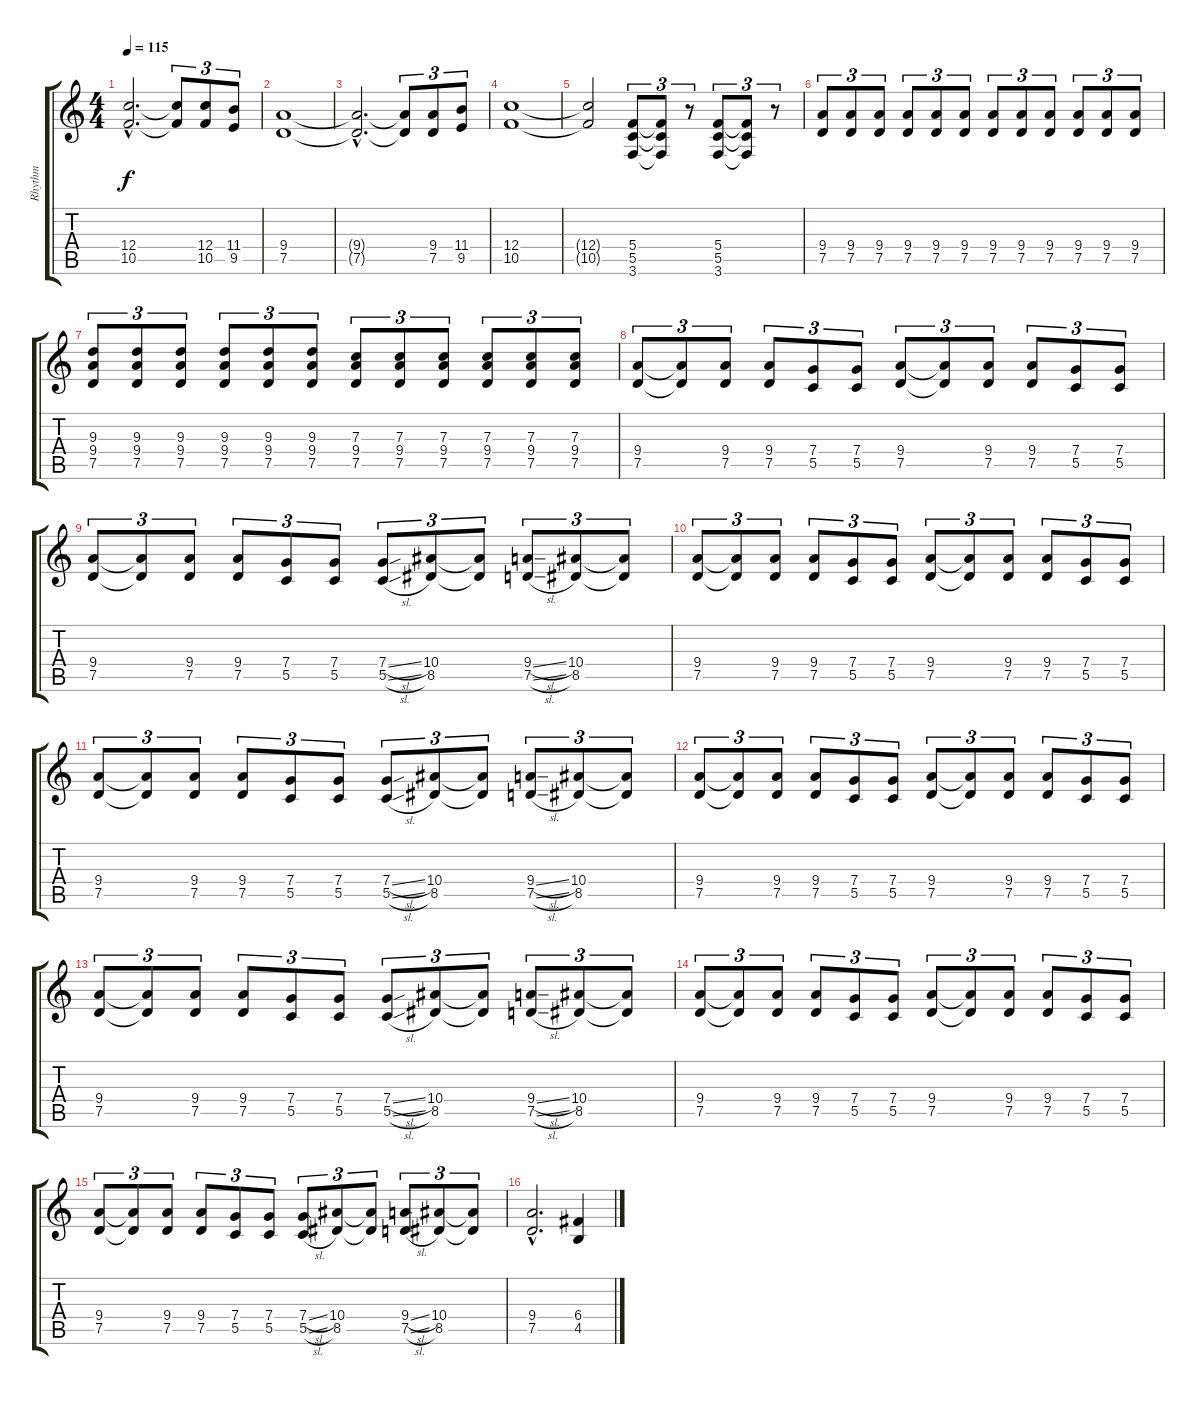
\track ("Rhythm" "Rhythm") {instrument overdrivenguitar}
\staff {score tabs}
\tuning (D4 A3 F3 C3 G2 D2) {hide}
\ts (4 4)
\tempo 115
\clef g2
\ks c
(12.4{hac t} 10.5{hac t}).2{d dy f} (12.4{t} 10.5{t}).8{tu (3 2)} (12.4 10.5).8{tu (3 2)} (11.4 9.5).8{tu (3 2)} |
(9.4 7.5).1 |
(9.4{hac t} 7.5{hac t}).2{d} (9.4{t} 7.5{t}).8{tu (3 2)} (9.4 7.5).8{tu (3 2)} (11.4 9.5).8{tu (3 2)} |
(12.4 10.5).1 |
(12.4{t} 10.5{t}).2 (5.4 5.5 3.6).8{tu (3 2)} (5.4{t} 5.5{t} 3.6{t}).8{tu (3 2)} r.8{tu (3 2)} (5.4 5.5 3.6).8{tu (3 2)} (5.4{t} 5.5{t} 3.6{t}).8{tu (3 2)} r.8{tu (3 2)} |
(9.4 7.5).8{tu (3 2)} (9.4 7.5).8{tu (3 2)} (9.4 7.5).8{tu (3 2)} (9.4 7.5).8{tu (3 2)} (9.4 7.5).8{tu (3 2)} (9.4 7.5).8{tu (3 2)} (9.4 7.5).8{tu (3 2)} (9.4 7.5).8{tu (3 2)} (9.4 7.5).8{tu (3 2)} (9.4 7.5).8{tu (3 2)} (9.4 7.5).8{tu (3 2)} (9.4 7.5).8{tu (3 2)} |
(9.3 9.4 7.5).8{tu (3 2)} (9.3 9.4 7.5).8{tu (3 2)} (9.3 9.4 7.5).8{tu (3 2)} (9.3 9.4 7.5).8{tu (3 2)} (9.3 9.4 7.5).8{tu (3 2)} (9.3 9.4 7.5).8{tu (3 2)} (7.3 9.4 7.5).8{tu (3 2)} (7.3 9.4 7.5).8{tu (3 2)} (7.3 9.4 7.5).8{tu (3 2)} (7.3 9.4 7.5).8{tu (3 2)} (7.3 9.4 7.5).8{tu (3 2)} (7.3 9.4 7.5).8{tu (3 2)} |
(9.4 7.5).8{tu (3 2)} (9.4{t} 7.5{t}).8{tu (3 2)} (9.4 7.5).8{tu (3 2)} (9.4 7.5).8{tu (3 2)} (7.4 5.5).8{tu (3 2)} (7.4 5.5).8{tu (3 2)} (9.4 7.5).8{tu (3 2)} (9.4{t} 7.5{t}).8{tu (3 2)} (9.4 7.5).8{tu (3 2)} (9.4 7.5).8{tu (3 2)} (7.4 5.5).8{tu (3 2)} (7.4 5.5).8{tu (3 2)} |
(9.4 7.5).8{tu (3 2)} (9.4{t} 7.5{t}).8{tu (3 2)} (9.4 7.5).8{tu (3 2)} (9.4 7.5).8{tu (3 2)} (7.4 5.5).8{tu (3 2)} (7.4 5.5).8{tu (3 2)} (7.4{sl} 5.5{sl}).8{tu (3 2)} (10.4 8.5).8{tu (3 2)} (10.4{t} 8.5{t}).8{tu (3 2)} (9.4{sl} 7.5{sl}).8{tu (3 2)} (10.4 8.5).8{tu (3 2)} (10.4{t} 8.5{t}).8{tu (3 2)} |
(9.4 7.5).8{tu (3 2)} (9.4{t} 7.5{t}).8{tu (3 2)} (9.4 7.5).8{tu (3 2)} (9.4 7.5).8{tu (3 2)} (7.4 5.5).8{tu (3 2)} (7.4 5.5).8{tu (3 2)} (9.4 7.5).8{tu (3 2)} (9.4{t} 7.5{t}).8{tu (3 2)} (9.4 7.5).8{tu (3 2)} (9.4 7.5).8{tu (3 2)} (7.4 5.5).8{tu (3 2)} (7.4 5.5).8{tu (3 2)} |
(9.4 7.5).8{tu (3 2)} (9.4{t} 7.5{t}).8{tu (3 2)} (9.4 7.5).8{tu (3 2)} (9.4 7.5).8{tu (3 2)} (7.4 5.5).8{tu (3 2)} (7.4 5.5).8{tu (3 2)} (7.4{sl} 5.5{sl}).8{tu (3 2)} (10.4 8.5).8{tu (3 2)} (10.4{t} 8.5{t}).8{tu (3 2)} (9.4{sl} 7.5{sl}).8{tu (3 2)} (10.4 8.5).8{tu (3 2)} (10.4{t} 8.5{t}).8{tu (3 2)} |
(9.4 7.5).8{tu (3 2)} (9.4{t} 7.5{t}).8{tu (3 2)} (9.4 7.5).8{tu (3 2)} (9.4 7.5).8{tu (3 2)} (7.4 5.5).8{tu (3 2)} (7.4 5.5).8{tu (3 2)} (9.4 7.5).8{tu (3 2)} (9.4{t} 7.5{t}).8{tu (3 2)} (9.4 7.5).8{tu (3 2)} (9.4 7.5).8{tu (3 2)} (7.4 5.5).8{tu (3 2)} (7.4 5.5).8{tu (3 2)} |
(9.4 7.5).8{tu (3 2)} (9.4{t} 7.5{t}).8{tu (3 2)} (9.4 7.5).8{tu (3 2)} (9.4 7.5).8{tu (3 2)} (7.4 5.5).8{tu (3 2)} (7.4 5.5).8{tu (3 2)} (7.4{sl} 5.5{sl}).8{tu (3 2)} (10.4 8.5).8{tu (3 2)} (10.4{t} 8.5{t}).8{tu (3 2)} (9.4{sl} 7.5{sl}).8{tu (3 2)} (10.4 8.5).8{tu (3 2)} (10.4{t} 8.5{t}).8{tu (3 2)} |
(9.4 7.5).8{tu (3 2)} (9.4{t} 7.5{t}).8{tu (3 2)} (9.4 7.5).8{tu (3 2)} (9.4 7.5).8{tu (3 2)} (7.4 5.5).8{tu (3 2)} (7.4 5.5).8{tu (3 2)} (9.4 7.5).8{tu (3 2)} (9.4{t} 7.5{t}).8{tu (3 2)} (9.4 7.5).8{tu (3 2)} (9.4 7.5).8{tu (3 2)} (7.4 5.5).8{tu (3 2)} (7.4 5.5).8{tu (3 2)} |
(9.4 7.5).8{tu (3 2)} (9.4{t} 7.5{t}).8{tu (3 2)} (9.4 7.5).8{tu (3 2)} (9.4 7.5).8{tu (3 2)} (7.4 5.5).8{tu (3 2)} (7.4 5.5).8{tu (3 2)} (7.4{sl} 5.5{sl}).8{tu (3 2)} (10.4 8.5).8{tu (3 2)} (10.4{t} 8.5{t}).8{tu (3 2)} (9.4{sl} 7.5{sl}).8{tu (3 2)} (10.4 8.5).8{tu (3 2)} (10.4{t} 8.5{t}).8{tu (3 2)} |
(9.4{hac} 7.5{hac}).2{d} (6.4 4.5).4
